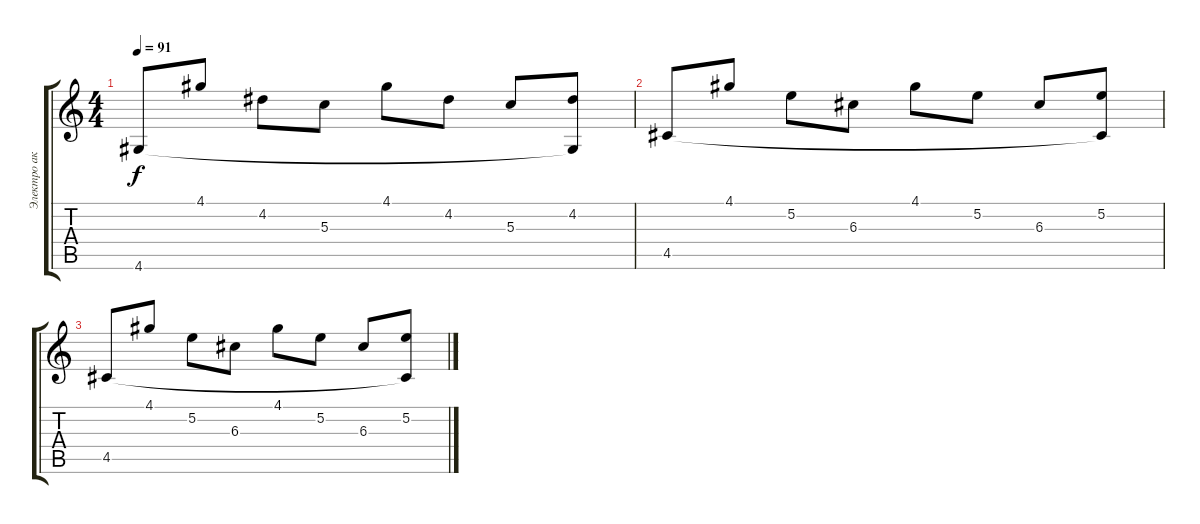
\track ("Электро акустика (ритм)" "Электро ак") {instrument electricguitarjazz}
\staff {score tabs}
\tuning (E4 B3 G3 D3 A2 E2) {hide}
\ts (4 4)
\tempo 91
\clef g2
\ks c
4.6.8{dy f} 4.1.8 4.2.8 5.3.8 4.1.8 4.2.8 5.3.8 (4.2 4.6{t}).8 |
4.5.8 4.1.8 5.2.8 6.3.8 4.1.8 5.2.8 6.3.8 (5.2 4.5{t}).8 |
4.5.8 4.1.8 5.2.8 6.3.8 4.1.8 5.2.8 6.3.8 (5.2 4.5{t}).8
